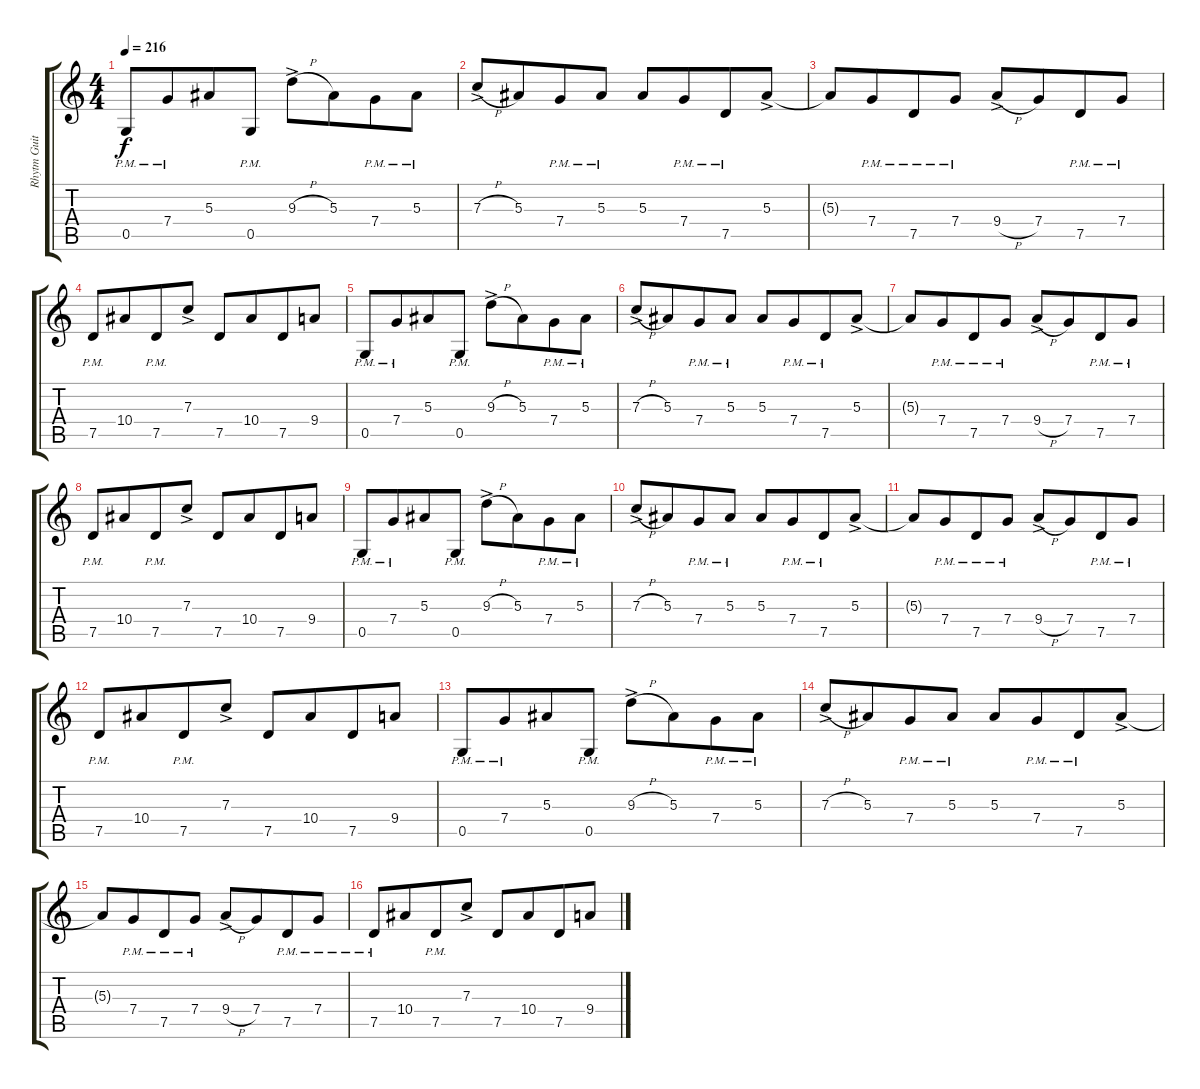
\track ("Rhytm Guitar" "Rhytm Guit") {instrument distortionguitar}
\staff {score tabs}
\tuning (D4 A3 F3 C3 G2 D2) {hide}
\ts (4 4)
\tempo 216
\clef g2
\ks c
0.5{pm}.8{dy f} 7.4{pm}.8{beam merge} 5.3.8 0.5{pm}.8 9.3{h ac}.8 5.3.8{beam merge} 7.4{pm}.8 5.3{pm}.8 |
7.3{h ac}.8 5.3.8{beam merge} 7.4{pm}.8 5.3{pm}.8 5.3.8 7.4{pm}.8{beam merge} 7.5{pm}.8 5.3{ac}.8 |
5.3{t}.8 7.4{pm}.8{beam merge} 7.5{pm}.8 7.4{pm}.8 9.4{h ac}.8 7.4.8{beam merge} 7.5{pm}.8 7.4{pm}.8 |
7.5{pm}.8 10.4.8{beam merge} 7.5{pm}.8 7.3{ac}.8 7.5.8 10.4.8{beam merge} 7.5.8 9.4.8 |
0.5{pm}.8 7.4{pm}.8{beam merge} 5.3.8 0.5{pm}.8 9.3{h ac}.8 5.3.8{beam merge} 7.4{pm}.8 5.3{pm}.8 |
7.3{h ac}.8 5.3.8{beam merge} 7.4{pm}.8 5.3{pm}.8 5.3.8 7.4{pm}.8{beam merge} 7.5{pm}.8 5.3{ac}.8 |
5.3{t}.8 7.4{pm}.8{beam merge} 7.5{pm}.8 7.4{pm}.8 9.4{h ac}.8 7.4.8{beam merge} 7.5{pm}.8 7.4{pm}.8 |
7.5{pm}.8 10.4.8{beam merge} 7.5{pm}.8 7.3{ac}.8 7.5.8 10.4.8{beam merge} 7.5.8 9.4.8 |
0.5{pm}.8 7.4{pm}.8{beam merge} 5.3.8 0.5{pm}.8 9.3{h ac}.8 5.3.8{beam merge} 7.4{pm}.8 5.3{pm}.8 |
7.3{h ac}.8 5.3.8{beam merge} 7.4{pm}.8 5.3{pm}.8 5.3.8 7.4{pm}.8{beam merge} 7.5{pm}.8 5.3{ac}.8 |
5.3{t}.8 7.4{pm}.8{beam merge} 7.5{pm}.8 7.4{pm}.8 9.4{h ac}.8 7.4.8{beam merge} 7.5{pm}.8 7.4{pm}.8 |
7.5{pm}.8 10.4.8{beam merge} 7.5{pm}.8 7.3{ac}.8 7.5.8 10.4.8{beam merge} 7.5.8 9.4.8 |
0.5{pm}.8 7.4{pm}.8{beam merge} 5.3.8 0.5{pm}.8 9.3{h ac}.8 5.3.8{beam merge} 7.4{pm}.8 5.3{pm}.8 |
7.3{h ac}.8 5.3.8{beam merge} 7.4{pm}.8 5.3{pm}.8 5.3.8 7.4{pm}.8{beam merge} 7.5{pm}.8 5.3{ac}.8 |
5.3{t}.8 7.4{pm}.8{beam merge} 7.5{pm}.8 7.4{pm}.8 9.4{h ac}.8 7.4.8{beam merge} 7.5{pm}.8 7.4{pm}.8 |
7.5{pm}.8 10.4.8{beam merge} 7.5{pm}.8 7.3{ac}.8 7.5.8 10.4.8{beam merge} 7.5.8 9.4.8
